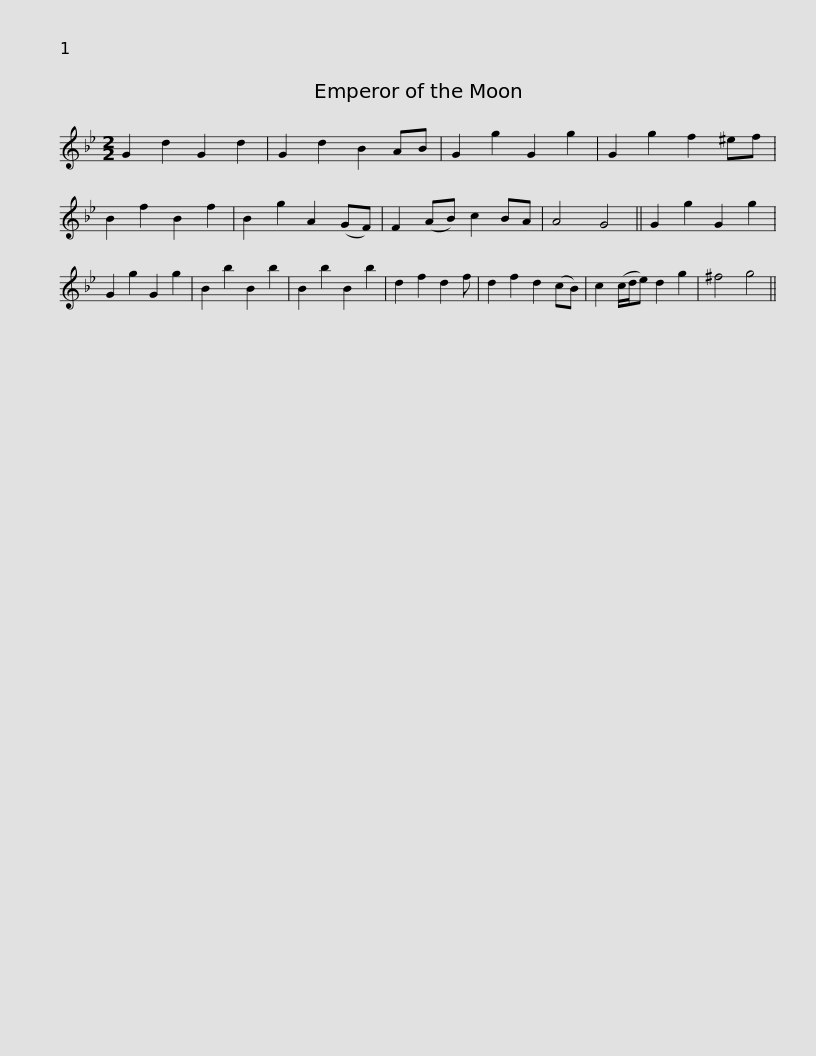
X:1
L:1/8
M:2/2
I:linebreak $
K:Gmin
V:1 treble
V:1
 G2 d2 G2 d2 | G2 d2 B2 AB | G2 g2 G2 g2 | G2 g2 f2 ^ef | B2 f2 B2 f2 | %5
 B2 g2 A2 (GF) | F2 (AB) c2 BA | A4 G4 || G2 g2 G2 g2 |$ G2 g2 G2 g2 | %10
 B2 b2 B2 b2 | B2 b2 B2 b2 | d2 f2 d2 f | d2 f2 d2 (cB) | c2 (c/d/e) d2 g2 | %15
 ^f4 g4 || %16
